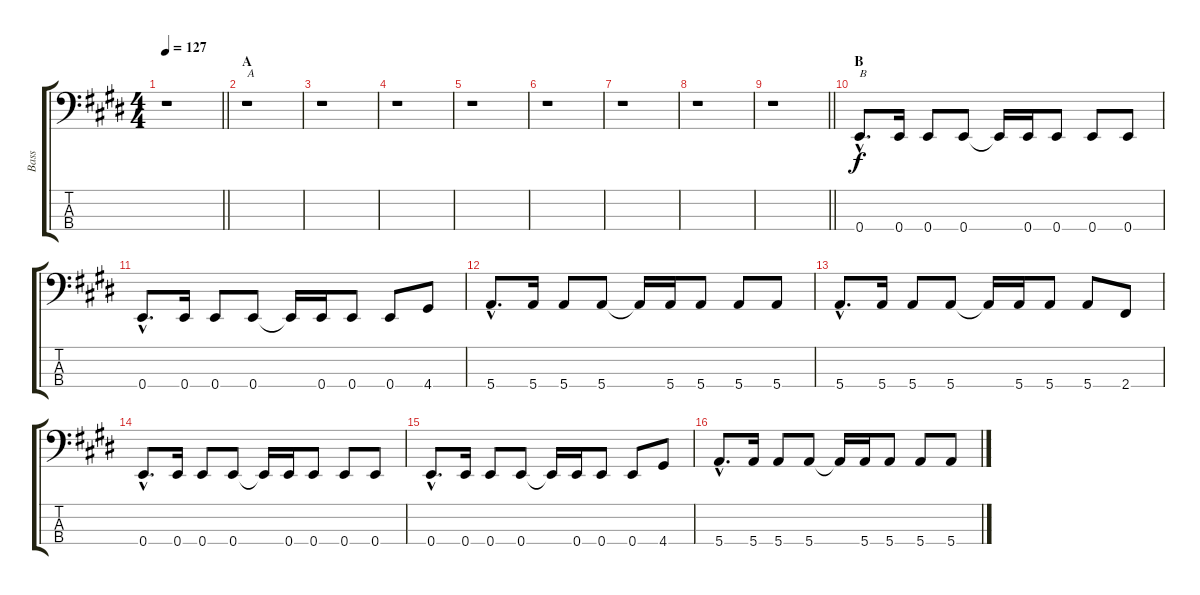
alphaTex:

\track ("Bass" "Bass") {instrument electricbasspick}
\staff {score tabs}
\tuning (G2 D2 A1 E1) {hide}
\ts (4 4)
\tempo 127
\clef f4
\barLineRight lightlight
\ks e
r.1{dy f instrument electricbasspick} |
\section ("" "A")
r.1{txt "A"} |
r.1 |
r.1 |
r.1 |
r.1 |
r.1 |
r.1 |
\barLineRight lightlight
r.1 |
\section ("" "B")
0.4{hac}.8{d txt "B"} 0.4.16 0.4.8 0.4.8 0.4{t}.16 0.4.16 0.4.8 0.4.8 0.4.8 |
0.4{hac}.8{d} 0.4.16 0.4.8 0.4.8 0.4{t}.16 0.4.16 0.4.8 0.4.8 4.4.8 |
5.4{hac}.8{d} 5.4.16 5.4.8 5.4.8 5.4{t}.16 5.4.16 5.4.8 5.4.8 5.4.8 |
5.4{hac}.8{d} 5.4.16 5.4.8 5.4.8 5.4{t}.16 5.4.16 5.4.8 5.4.8 2.4.8 |
0.4{hac}.8{d} 0.4.16 0.4.8 0.4.8 0.4{t}.16 0.4.16 0.4.8 0.4.8 0.4.8 |
0.4{hac}.8{d} 0.4.16 0.4.8 0.4.8 0.4{t}.16 0.4.16 0.4.8 0.4.8 4.4.8 |
5.4{hac}.8{d} 5.4.16 5.4.8 5.4.8 5.4{t}.16 5.4.16 5.4.8 5.4.8 5.4.8
